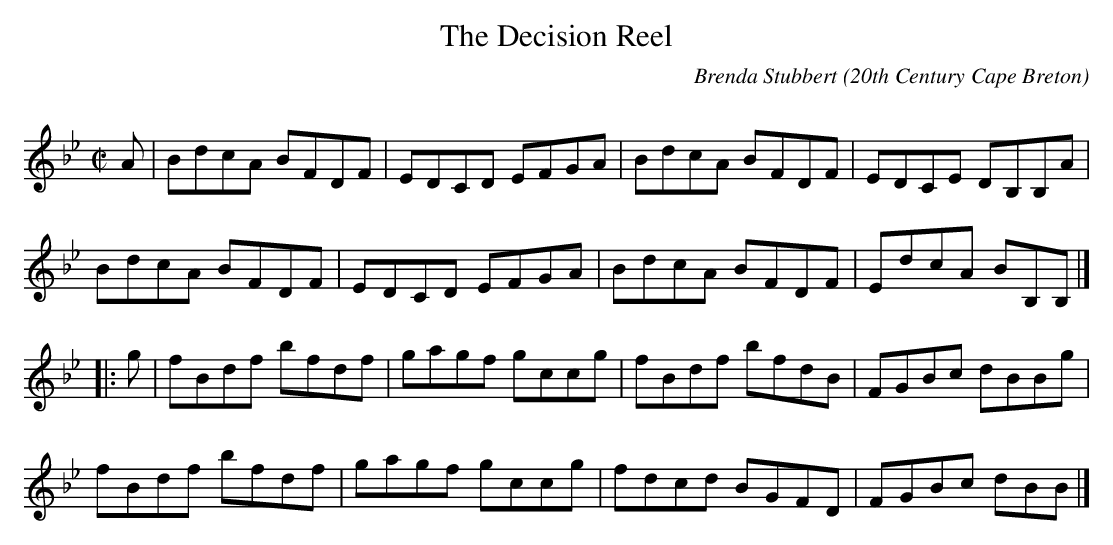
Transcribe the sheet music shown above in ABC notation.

X:1
T:The Decision Reel
C:Brenda Stubbert
O:20th Century Cape Breton
Q:333
L:1/8
M:C|
K:Bb
A|BdcA BFDF|EDCD EFGA|BdcA BFDF|EDCE DB,B,A|
BdcA BFDF|EDCD EFGA|BdcA BFDF|EdcA BB,B,|]
|:g|fBdf bfdf|gagf gccg|fBdf bfdB|FGBc dBBg|
fBdf bfdf|gagf gccg|fdcd BGFD|FGBc dBB|]
